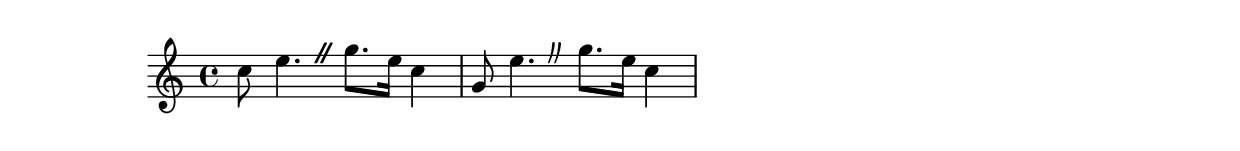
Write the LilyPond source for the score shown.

%% DO NOT EDIT this file manually; it is automatically
%% generated from LSR http://lsr.dsi.unimi.it
%% Make any changes in LSR itself, or in Documentation/snippets/new/ ,
%% and then run scripts/auxiliar/makelsr.py
%%
%% This file is in the public domain.
\version "2.16.0"

\header {
  lsrtags = "expressive-marks, tweaks-and-overrides"

  texidoc = "
Caesura marks can be created by overriding the @code{'text} property of
the @code{BreathingSign} object. A curved caesura mark is also
available.

"
  doctitle = "Inserting a caesura"
} % begin verbatim


\relative c'' {
  \override BreathingSign #'text = \markup {
    \musicglyph #"scripts.caesura.straight"
  }
  c8 e4. \breathe g8. e16 c4

  \override BreathingSign #'text = \markup {
    \musicglyph #"scripts.caesura.curved"
  }
  g8 e'4. \breathe g8. e16 c4
}
